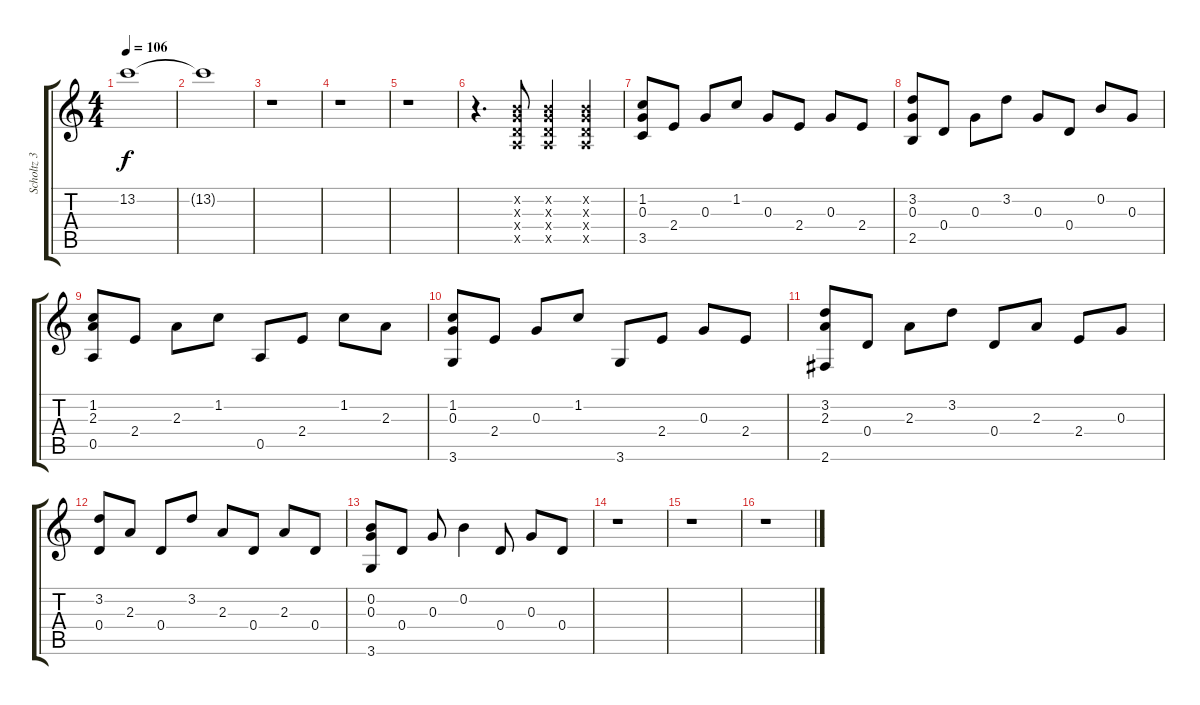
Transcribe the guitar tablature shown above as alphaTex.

\track ("Scholtz 3" "Scholtz 3") {instrument distortionguitar}
\staff {score tabs}
\tuning (E4 B3 G3 D3 A2 E2) {hide}
\ts (4 4)
\tempo 106
\clef g2
\ks c
13.2{t}.1{dy f} |
13.2{t}.1 |
r.1 |
r.1 |
r.1 |
r.4{d} (0.2{x} 0.3{x} 0.4{x} 0.5{x}).8 (0.2{x} 0.3{x} 0.4{x} 0.5{x}).4 (0.2{x} 0.3{x} 0.4{x} 0.5{x}).4 |
(1.2 0.3 3.5).8 2.4.8 0.3.8 1.2.8 0.3.8 2.4.8 0.3.8 2.4.8 |
(3.2 0.3 2.5).8 0.4.8 0.3.8 3.2.8 0.3.8 0.4.8 0.2.8 0.3.8 |
(1.2 2.3 0.5).8 2.4.8 2.3.8 1.2.8 0.5.8 2.4.8 1.2.8 2.3.8 |
(1.2 0.3 3.6).8 2.4.8 0.3.8 1.2.8 3.6.8 2.4.8 0.3.8 2.4.8 |
(3.2 2.3 2.6).8 0.4.8 2.3.8 3.2.8 0.4.8 2.3.8 2.4.8 0.3.8 |
(3.2 0.4).8 2.3.8 0.4.8 3.2.8 2.3.8 0.4.8 2.3.8 0.4.8 |
(0.2 0.3 3.6).8 0.4.8 0.3.8 0.2.4 0.4.8 0.3.8 0.4.8 |
r.1 |
r.1 |
r.1
